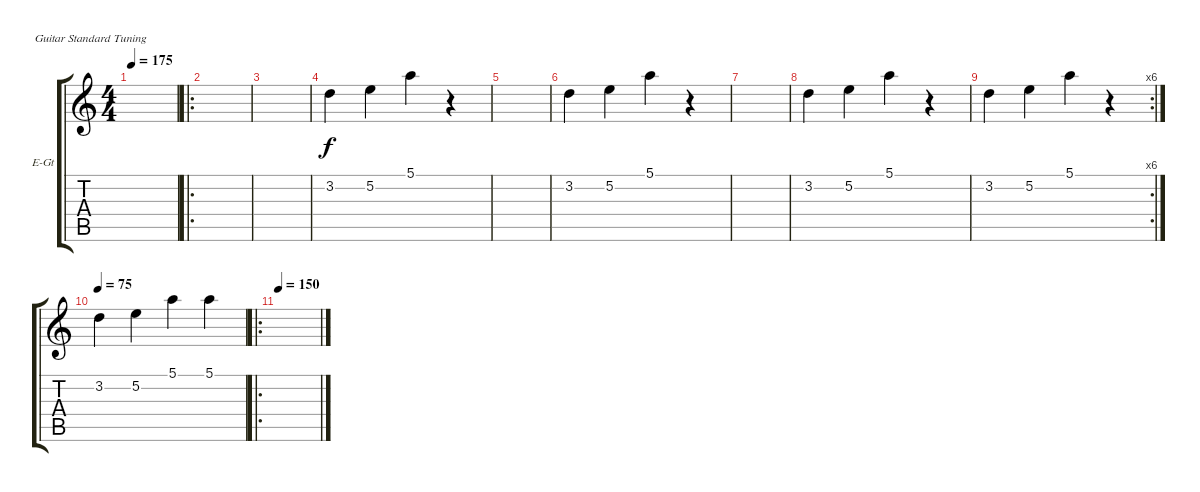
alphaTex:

\defaultSystemsLayout 4
\bracketExtendMode groupsimilarinstruments
\firstSystemTrackNameOrientation horizontal
\otherSystemsTrackNameOrientation horizontal
\track ("Electric Guitar" "E-Gt") {instrument overdrivenguitar}
\staff {score tabs}
\tuning (E4 B3 G3 D3 A2 E2)
\ts (4 4)
\tempo 175
\clef g2
\ks c
|
\ro
|
|
3.2.4 5.2.4 5.1.4 r.4 |
|
3.2.4 5.2.4 5.1.4 r.4 |
|
3.2.4 5.2.4 5.1.4 r.4 |
\rc 6
3.2.4 5.2.4 5.1.4 r.4 |
\tempo 75
3.2.4 5.2.4 5.1.4 5.1.4 |
\ro
\tempo 150
